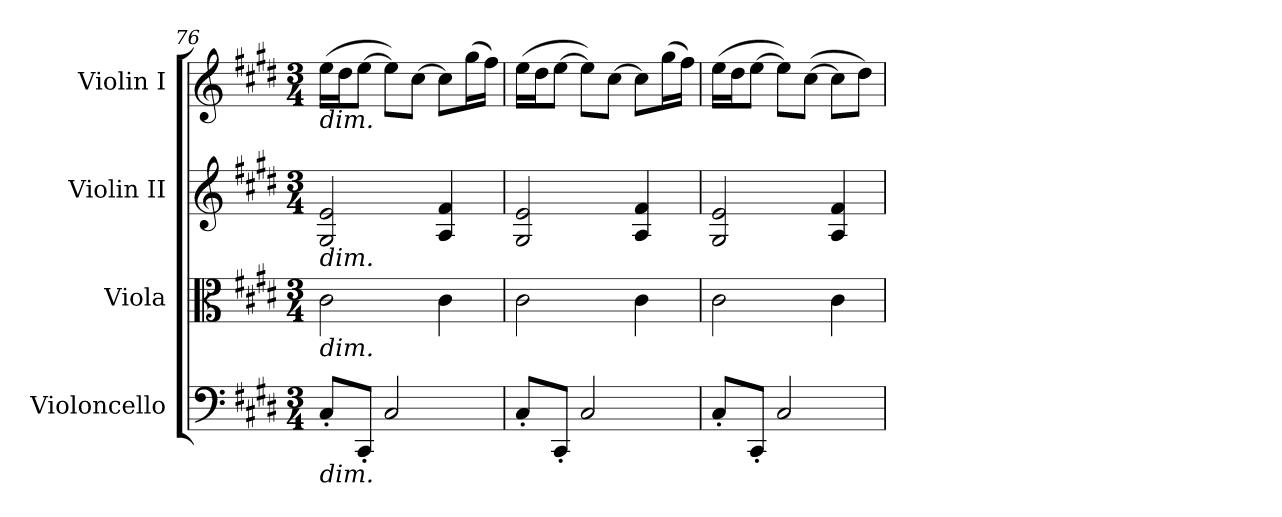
**kern	**kern	**kern	**kern
*part4	*part3	*part2	*part1
*staff4	*staff3	*staff2	*staff1
*I"Violoncello	*I"Viola	*I"Violin II	*I"Violin I
*I'Vc	*I'Vla	*I'Vln	*I'Vln
*clefF4	*clefC3	*clefG2	*clefG2
*k[f#c#g#d#]	*k[f#c#g#d#]	*k[f#c#g#d#]	*k[f#c#g#d#]
*M3/4	*M3/4	*M3/4	*M3/4
=76	=76	=76	=76
!	!	!	!LO:TX:b:i:t=dim.
!	!	!LO:TX:b:i:t=dim.	!
!	!LO:TX:b:i:t=dim.	!	!
!LO:TX:b:i:t=dim.	!	!	!
8C#'/L	2c#\	2G#/ 2e/	(>16ee\LL
.	.	.	16dd#\J
8CC#'/J	.	.	[8ee\J
2C#/	.	.	8ee\L])
.	.	.	[8cc#\J
.	4c#\	4A/ 4f#/	8cc#\L]
.	.	.	(>16gg#\L
.	.	.	16ff#\JJ)
=77	=77	=77	=77
8C#'/L	2c#\	2G#/ 2e/	(>16ee\LL
.	.	.	16dd#\J
8CC#'/J	.	.	[8ee\J
2C#/	.	.	8ee\L])
.	.	.	[8cc#\J
.	4c#\	4A/ 4f#/	8cc#\L]
.	.	.	(>16gg#\L
.	.	.	16ff#\JJ)
=78	=78	=78	=78
8C#'/L	2c#\	2G#/ 2e/	(>16ee\LL
.	.	.	16dd#\J
8CC#'/J	.	.	[8ee\J
2C#/	.	.	8ee\L])
.	.	.	(>[8cc#\J
.	4c#\	4A/ 4f#/	8cc#\L]
.	.	.	8dd#\J)
=	=	=	=
*-	*-	*-	*-
